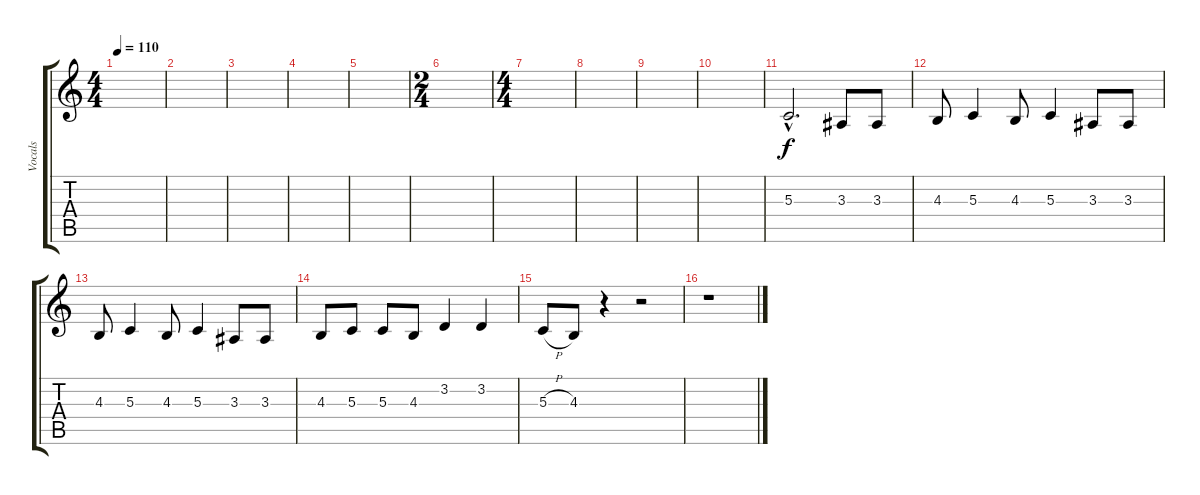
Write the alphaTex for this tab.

\track ("Vocals" "Vocals") {instrument violin}
\staff {score tabs}
\tuning (E4 B3 G3 D3 A2 E2) {hide}
\ts (4 4)
\tempo 110
\clef g2
\ks c
|
|
|
|
|
\ts (2 4)
|
\ts (4 4)
|
|
|
|
5.3{hac}.2{d} 3.3.8 3.3.8 |
4.3.8 5.3.4 4.3.8 5.3.4 3.3.8 3.3.8 |
4.3.8 5.3.4 4.3.8 5.3.4 3.3.8 3.3.8 |
4.3.8 5.3.8 5.3.8 4.3.8 3.2.4 3.2.4 |
5.3{h}.8 4.3.8 r.4 r.2 |
r.1
